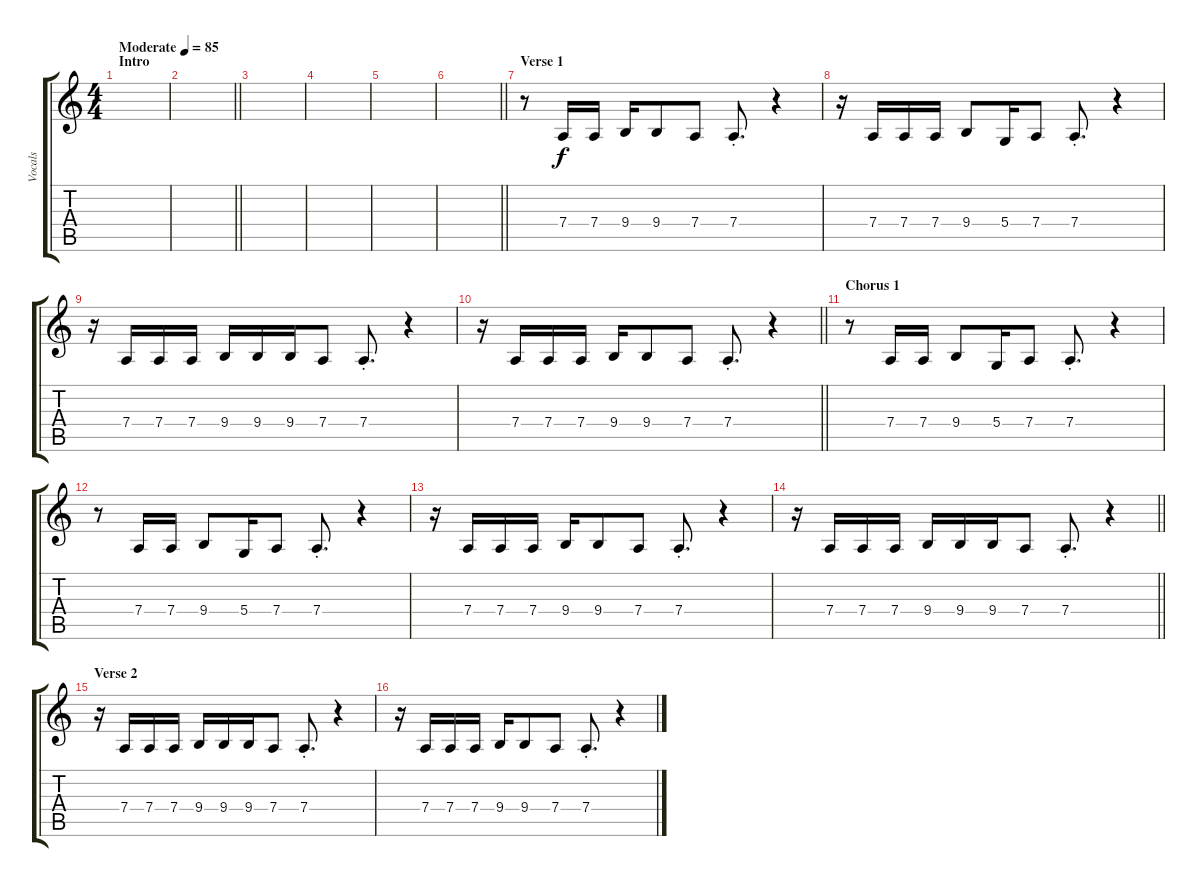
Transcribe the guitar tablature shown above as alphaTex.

\track ("Vocals" "Vocals") {instrument lead6voice}
\staff {score tabs}
\tuning (E4 B3 G3 D3 A2 E2) {hide}
\ts (4 4)
\section ("" "Intro")
\tempo (85 "Moderate")
\clef g2
\ks c
|
\barLineRight lightlight
|
|
|
|
\barLineRight lightlight
|
\section ("" "Verse 1")
r.8 7.4.16 7.4.16 9.4.16 9.4.8 7.4.8 7.4{st}.8{d} r.4 |
r.16 7.4.16 7.4.16 7.4.16 9.4.8 5.4.16 7.4.8 7.4{st}.8{d} r.4 |
r.16 7.4.16 7.4.16 7.4.16 9.4.16 9.4.16 9.4.16 7.4.8 7.4{st}.8{d} r.4 |
\barLineRight lightlight
r.16 7.4.16 7.4.16 7.4.16 9.4.16 9.4.8 7.4.8 7.4{st}.8{d} r.4 |
\section ("" "Chorus 1")
r.8 7.4.16 7.4.16 9.4.8 5.4.16 7.4.8 7.4{st}.8{d} r.4 |
r.8 7.4.16 7.4.16 9.4.8 5.4.16 7.4.8 7.4{st}.8{d} r.4 |
r.16 7.4.16 7.4.16 7.4.16 9.4.16 9.4.8 7.4.8 7.4{st}.8{d} r.4 |
\barLineRight lightlight
r.16 7.4.16 7.4.16 7.4.16 9.4.16 9.4.16 9.4.16 7.4.8 7.4{st}.8{d} r.4 |
\section ("" "Verse 2")
r.16 7.4.16 7.4.16 7.4.16 9.4.16 9.4.16 9.4.16 7.4.8 7.4{st}.8{d} r.4 |
r.16 7.4.16 7.4.16 7.4.16 9.4.16 9.4.8 7.4.8 7.4{st}.8{d} r.4
